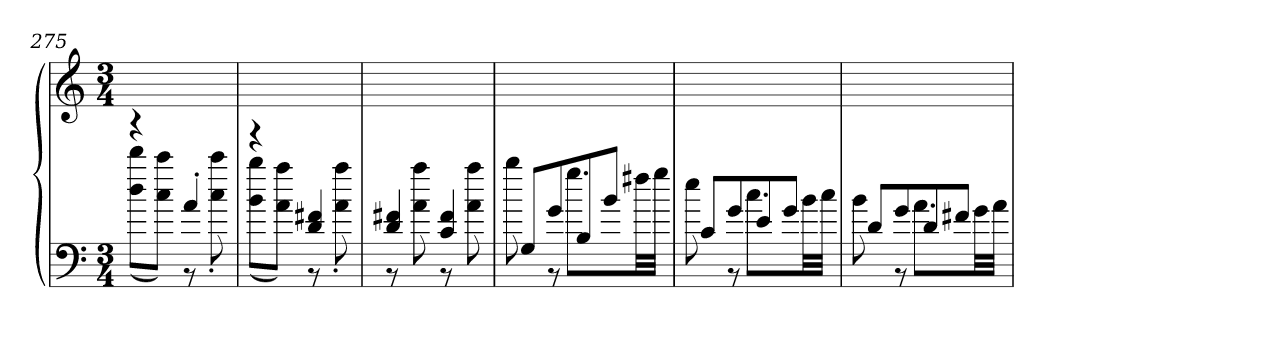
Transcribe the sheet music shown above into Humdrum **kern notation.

**kern	**kern
*part1	*part1
*staff2	*staff1
*clefF4	*clefG2
*k[]	*k[]
*M3/4	*M3/4
=275	=275
*^	*
4r	(8dd 8dddL	2ryy
.	8cc 8cccJ)	.
4a'	8r	.
.	8cc' 8ccc'	.
=276	=276	=276
4r	(8b 8bbL	2ryy
.	8a 8aaJ)	.
4d 4f#X	8r	.
.	8a' 8aa'	.
=277	=277	=277
4d 4f#X	8r	2ryy
.	8a 8aa	.
4c 4f#	8r	.
.	8a 8aa	.
=278	=278	=278
8GL	8bb	2ryy
8g	8r	.
8B	8.ggL	.
8bJ	.	.
.	32ff#XLL	.
.	32ggJJJ	.
=279	=279	=279
8cL	8ee	2ryy
8g	8r	.
8e	8.ccL	.
8gJ	.	.
.	32bLL	.
.	32ccJJJ	.
=280	=280	=280
8dL	8b	2ryy
8g	8r	.
8d	8.aL	.
8f#XJ	.	.
.	32gLL	.
.	32aJJJ	.
*v	*v	*
=	=
*-	*-
